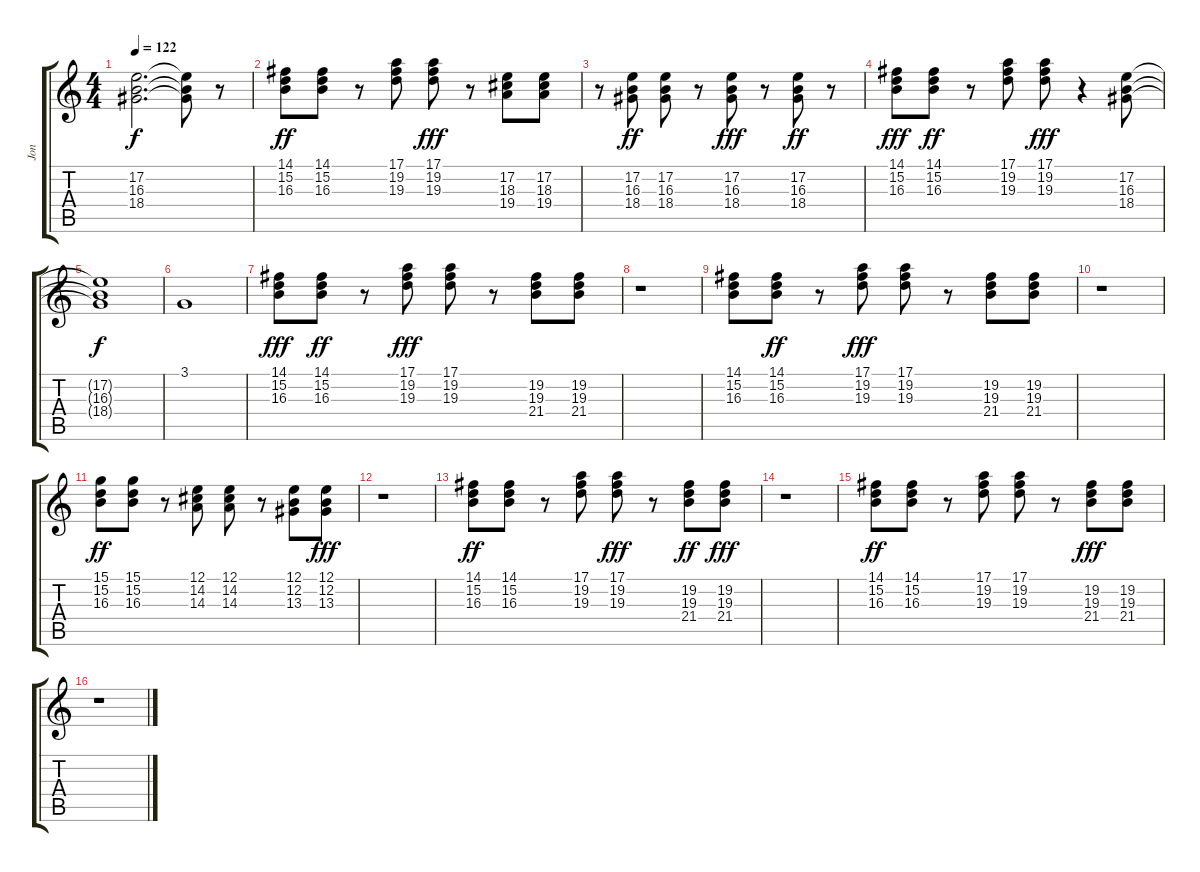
\track ("Jon" "Jon") {instrument percussiveorgan}
\staff {score tabs}
\tuning (E4 B3 G3 D3 A2 E2) {hide}
\ts (4 4)
\tempo 122
\clef g2
\ks c
(17.2{t} 16.3{t} 18.4{t}).2{d dy f} (17.2{t} 16.3{t} 18.4{t}).8 r.8 |
(14.1 15.2 16.3).8{dy ff} (14.1 15.2 16.3).8 r.8 (17.1 19.2 19.3).8 (17.1 19.2 19.3).8{dy fff} r.8 (17.2 18.3 19.4).8 (17.2 18.3 19.4).8 |
r.8 (17.2 16.3 18.4).8{dy ff} (17.2 16.3 18.4).8 r.8 (17.2 16.3 18.4).8{dy fff} r.8 (17.2 16.3 18.4).8{dy ff} r.8 |
(14.1 15.2 16.3).8{dy fff} (14.1 15.2 16.3).8{dy ff} r.8 (17.1 19.2 19.3).8 (17.1 19.2 19.3).8{dy fff} r.4 (17.2 16.3 18.4).8 |
(17.2{t} 16.3{t} 18.4{t}).1{dy f} |
3.1.1 |
(14.1 15.2 16.3).8{dy fff} (14.1 15.2 16.3).8{dy ff} r.8 (17.1 19.2 19.3).8{dy fff} (17.1 19.2 19.3).8 r.8 (19.2 19.3 21.4).8 (19.2 19.3 21.4).8 |
r.1 |
(14.1 15.2 16.3).8 (14.1 15.2 16.3).8{dy ff} r.8 (17.1 19.2 19.3).8{dy fff} (17.1 19.2 19.3).8 r.8 (19.2 19.3 21.4).8 (19.2 19.3 21.4).8 |
r.1 |
(15.1 15.2 16.3).8{dy ff} (15.1 15.2 16.3).8 r.8 (12.1 14.2 14.3).8 (12.1 14.2 14.3).8 r.8 (12.1 12.2 13.3).8 (12.1 12.2 13.3).8{dy fff} |
r.1 |
(14.1 15.2 16.3).8{dy ff} (14.1 15.2 16.3).8 r.8 (17.1 19.2 19.3).8 (17.1 19.2 19.3).8{dy fff} r.8 (19.2 19.3 21.4).8{dy ff} (19.2 19.3 21.4).8{dy fff} |
r.1 |
(14.1 15.2 16.3).8{dy ff} (14.1 15.2 16.3).8 r.8 (17.1 19.2 19.3).8 (17.1 19.2 19.3).8 r.8 (19.2 19.3 21.4).8{dy fff} (19.2 19.3 21.4).8 |
r.1
